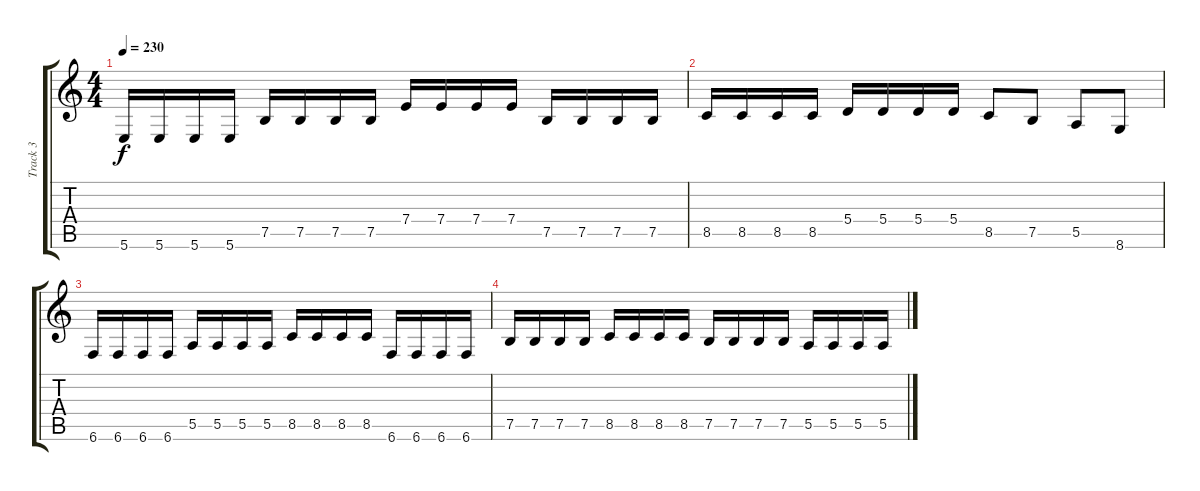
\track ("Track 3" "Track 3") {instrument distortionguitar}
\staff {score tabs}
\tuning (B3 Gb3 D3 A2 E2 B1) {hide}
\ts (4 4)
\tempo 230
\clef g2
\ks c
5.6.16{dy f} 5.6.16 5.6.16 5.6.16 7.5.16 7.5.16 7.5.16 7.5.16 7.4.16 7.4.16 7.4.16 7.4.16 7.5.16 7.5.16 7.5.16 7.5.16 |
8.5.16 8.5.16 8.5.16 8.5.16 5.4.16 5.4.16 5.4.16 5.4.16 8.5.8 7.5.8 5.5.8 8.6.8 |
6.6.16 6.6.16 6.6.16 6.6.16 5.5.16 5.5.16 5.5.16 5.5.16 8.5.16 8.5.16 8.5.16 8.5.16 6.6.16 6.6.16 6.6.16 6.6.16 |
7.5.16 7.5.16 7.5.16 7.5.16 8.5.16 8.5.16 8.5.16 8.5.16 7.5.16 7.5.16 7.5.16 7.5.16 5.5.16 5.5.16 5.5.16 5.5.16
